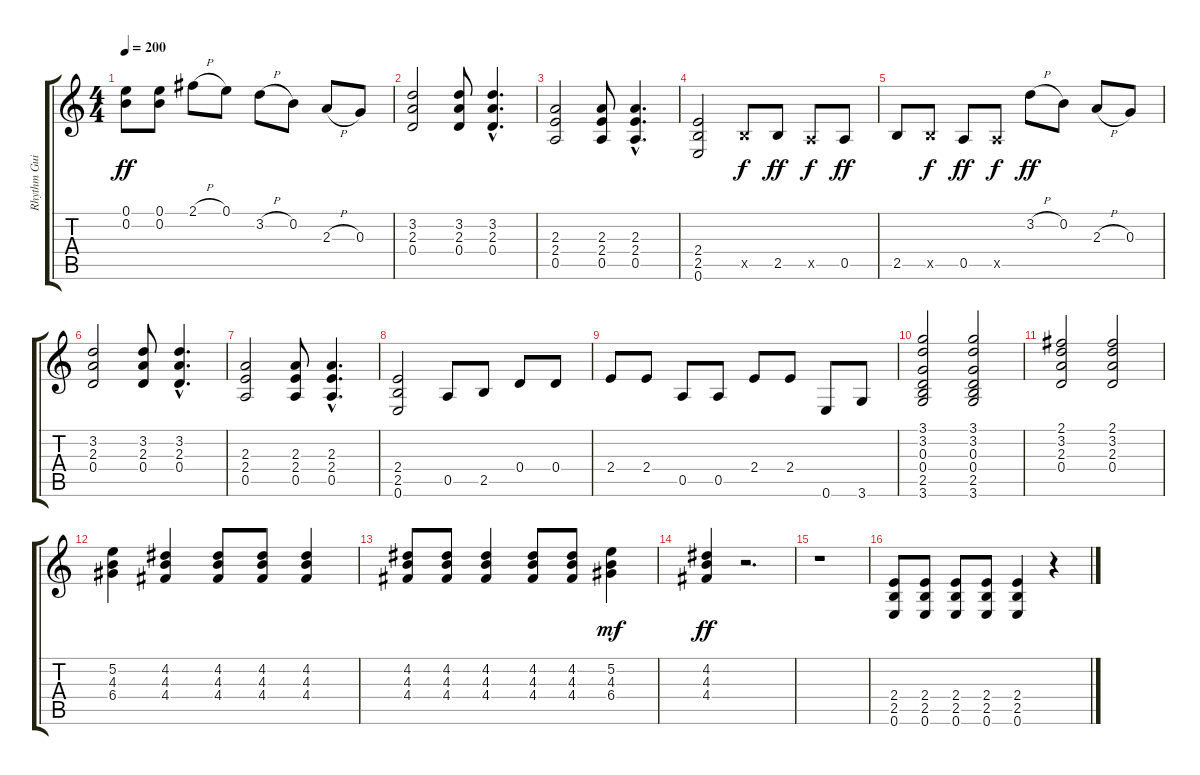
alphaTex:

\track ("Rhythm Guitar I" "Rhythm Gui") {instrument overdrivenguitar}
\staff {score tabs}
\tuning (E4 B3 G3 D3 A2 E2) {hide}
\ts (4 4)
\tempo 200
\clef g2
\ks c
(0.1 0.2).8{dy ff} (0.1 0.2).8 2.1{h}.8 0.1.8 3.2{h}.8 0.2.8 2.3{h}.8 0.3.8 |
(3.2 2.3 0.4).2 (3.2 2.3 0.4).8 (3.2{hac} 2.3{hac} 0.4{hac}).4{d} |
(2.3 2.4 0.5).2 (2.3 2.4 0.5).8 (2.3{hac} 2.4{hac} 0.5{hac}).4{d} |
(2.4 2.5 0.6).2 2.5{x}.8{dy f} 2.5.8{dy ff} 0.5{x}.8{dy f} 0.5.8{dy ff} |
2.5.8 2.5{x}.8{dy f} 0.5.8{dy ff} 0.5{x}.8{dy f} 3.2{h}.8{dy ff} 0.2.8 2.3{h}.8 0.3.8 |
(3.2 2.3 0.4).2 (3.2 2.3 0.4).8 (3.2{hac} 2.3{hac} 0.4{hac}).4{d} |
(2.3 2.4 0.5).2 (2.3 2.4 0.5).8 (2.3{hac} 2.4{hac} 0.5{hac}).4{d} |
(2.4 2.5 0.6).2 0.5.8 2.5.8 0.4.8 0.4.8 |
2.4.8 2.4.8 0.5.8 0.5.8 2.4.8 2.4.8 0.6.8 3.6.8 |
(3.1 3.2 0.3 0.4 2.5 3.6).2 (3.1 3.2 0.3 0.4 2.5 3.6).2 |
(2.1 3.2 2.3 0.4).2 (2.1 3.2 2.3 0.4).2 |
(5.2 4.3 6.4).4 (4.2 4.3 4.4).4 (4.2 4.3 4.4).8 (4.2 4.3 4.4).8 (4.2 4.3 4.4).4 |
(4.2 4.3 4.4).8 (4.2 4.3 4.4).8 (4.2 4.3 4.4).4 (4.2 4.3 4.4).8 (4.2 4.3 4.4).8 (5.2 4.3 6.4).4{dy mf} |
(4.2 4.3 4.4).4{dy ff} r.2{d} |
r.1 |
(2.4 2.5 0.6).8 (2.4 2.5 0.6).8 (2.4 2.5 0.6).8 (2.4 2.5 0.6).8 (2.4 2.5 0.6).4 r.4
